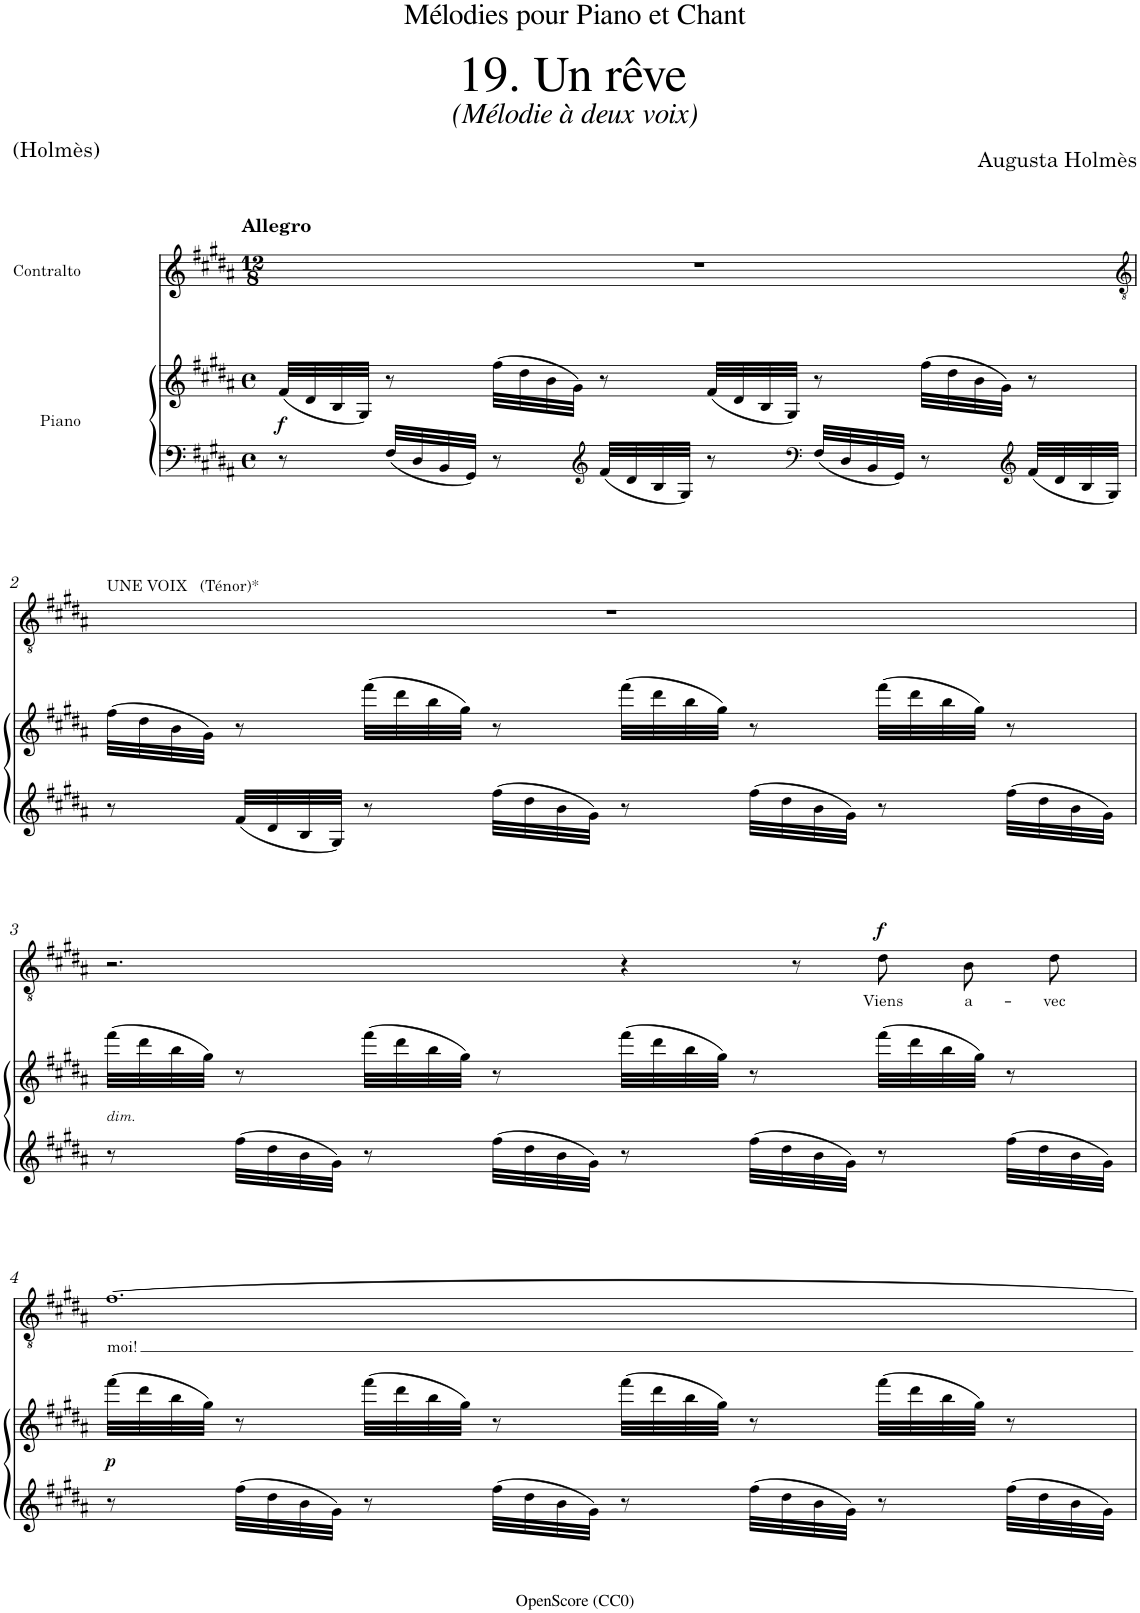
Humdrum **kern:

**kern	**kern	**dynam	**kern	**text	**dynam	**kern
*part3	*part3	*part3	*part2	*part2	*part2	*part1
*staff4	*staff3	*staff3/4	*staff2	*staff2	*staff2	*staff1
*I"Piano	*	*	*I"Tenor	*	*	*I"Contralto
*I'Pno	*	*	*	*	*	*
*	*	*	*stria5	*	*	*
*clefF4	*clefG2	*	*clefGv2	*	*	*clefG2
*k[f#c#g#d#a#]	*k[f#c#g#d#a#]	*	*k[f#c#g#d#a#]	*	*	*k[f#c#g#d#a#]
*M4/4	*M4/4	*	*M12/8	*	*	*M12/8
=1	=1	=1	=1	=1	=1	=1
!	!	!	!	!	!	!LO:TX:a:B:t=Allegro
!	!	!	!	!	!	!LO:TX:a:color=#FFFFFF:t=.
!	!	!LO:DY:b	!	!	!	!
8r	(32f#/LLL	f	1.r	.	.	1.r
.	32d#/	.	.	.	.	.
.	32B/	.	.	.	.	.
.	32G#/JJJ)	.	.	.	.	.
32F#/LLL	8r	.	.	.	.	.
32D#/	.	.	.	.	.	.
32BB/	.	.	.	.	.	.
32GG#/JJJ	.	.	.	.	.	.
8r	(32ff#\LLL	.	.	.	.	.
.	32dd#\	.	.	.	.	.
.	32b\	.	.	.	.	.
.	32g#\JJJ)	.	.	.	.	.
*clefG2	*	*	*	*	*	*
32f#/LLL	8r	.	.	.	.	.
32d#/	.	.	.	.	.	.
32B/	.	.	.	.	.	.
32G#/JJJ	.	.	.	.	.	.
8r	(32f#/LLL	.	.	.	.	.
.	32d#/	.	.	.	.	.
.	32B/	.	.	.	.	.
.	32G#/JJJ)	.	.	.	.	.
*clefF4	*	*	*	*	*	*
32F#/LLL	8r	.	.	.	.	.
32D#/	.	.	.	.	.	.
32BB/	.	.	.	.	.	.
32GG#/JJJ	.	.	.	.	.	.
8r	(32ff#\LLL	.	.	.	.	.
.	32dd#\	.	.	.	.	.
.	32b\	.	.	.	.	.
.	32g#\JJJ)	.	.	.	.	.
*clefG2	*	*	*	*	*	*
32f#/LLL	8r	.	.	.	.	.
32d#/	.	.	.	.	.	.
32B/	.	.	.	.	.	.
32G#/JJJ	.	.	.	.	.	.
2ryy	2ryy	.	.	.	.	.
!!LO:LB:g=z
=2	=2	=2	=2	=2	=2	=2
*	*	*	*	*	*	*clefGv2
!	!	!	!LO:TX:a:t=UNE VOIX   (Ténor)*	!	!	!
8r	(32ff#\LLL	.	1.r	.	.	1.r
.	32dd#\	.	.	.	.	.
.	32b\	.	.	.	.	.
.	32g#\JJJ)	.	.	.	.	.
32f#/LLL	8r	.	.	.	.	.
32d#/	.	.	.	.	.	.
32B/	.	.	.	.	.	.
32G#/JJJ	.	.	.	.	.	.
8r	(32fff#\LLL	.	.	.	.	.
.	32ddd#\	.	.	.	.	.
.	32bb\	.	.	.	.	.
.	32gg#\JJJ)	.	.	.	.	.
32ff#\LLL	8r	.	.	.	.	.
32dd#\	.	.	.	.	.	.
32b\	.	.	.	.	.	.
32g#\JJJ	.	.	.	.	.	.
8r	(32fff#\LLL	.	.	.	.	.
.	32ddd#\	.	.	.	.	.
.	32bb\	.	.	.	.	.
.	32gg#\JJJ)	.	.	.	.	.
32ff#\LLL	8r	.	.	.	.	.
32dd#\	.	.	.	.	.	.
32b\	.	.	.	.	.	.
32g#\JJJ	.	.	.	.	.	.
8r	(32fff#\LLL	.	.	.	.	.
.	32ddd#\	.	.	.	.	.
.	32bb\	.	.	.	.	.
.	32gg#\JJJ)	.	.	.	.	.
32ff#\LLL	8r	.	.	.	.	.
32dd#\	.	.	.	.	.	.
32b\	.	.	.	.	.	.
32g#\JJJ	.	.	.	.	.	.
2ryy	2ryy	.	.	.	.	.
!!LO:LB:g=z
=3	=3	=3	=3	=3	=3	=3
!	!LO:TX:b:i:t=dim.	!	!	!	!	!
8r	(32fff#\LLL	.	2.r	.	.	1.r
.	32ddd#\	.	.	.	.	.
.	32bb\	.	.	.	.	.
.	32gg#\JJJ)	.	.	.	.	.
32ff#\LLL	8r	.	.	.	.	.
32dd#\	.	.	.	.	.	.
32b\	.	.	.	.	.	.
32g#\JJJ	.	.	.	.	.	.
8r	(32fff#\LLL	.	.	.	.	.
.	32ddd#\	.	.	.	.	.
.	32bb\	.	.	.	.	.
.	32gg#\JJJ)	.	.	.	.	.
32ff#\LLL	8r	.	.	.	.	.
32dd#\	.	.	.	.	.	.
32b\	.	.	.	.	.	.
32g#\JJJ	.	.	.	.	.	.
8r	(32fff#\LLL	.	.	.	.	.
.	32ddd#\	.	.	.	.	.
.	32bb\	.	.	.	.	.
.	32gg#\JJJ)	.	.	.	.	.
32ff#\LLL	8r	.	.	.	.	.
32dd#\	.	.	.	.	.	.
32b\	.	.	.	.	.	.
32g#\JJJ	.	.	.	.	.	.
8r	(32fff#\LLL	.	4r	.	.	.
.	32ddd#\	.	.	.	.	.
.	32bb\	.	.	.	.	.
.	32gg#\JJJ)	.	.	.	.	.
32ff#\LLL	8r	.	.	.	.	.
32dd#\	.	.	.	.	.	.
32b\	.	.	.	.	.	.
32g#\JJJ	.	.	.	.	.	.
2ryy	2ryy	.	8r	.	.	.
!	!	!	!	!LO:LY:b	!LO:DY:a	!
.	.	.	8d#\L	Viens	f	.
!	!	!	!	!LO:LY:b	!	!
.	.	.	8B\	a-	.	.
!	!	!	!	!LO:LY:b	!	!
.	.	.	8d#\J	-vec	.	.
!!LO:LB:g=z
=4	=4	=4	=4	=4	=4	=4
!	!	!LO:DY:b	!	!LO:LY:b	!	!
8r	(32fff#\LLL	p	[1.f#	moi!	.	1.r
.	32ddd#\	.	.	.	.	.
.	32bb\	.	.	.	.	.
.	32gg#\JJJ)	.	.	.	.	.
32ff#\LLL	8r	.	.	.	.	.
32dd#\	.	.	.	.	.	.
32b\	.	.	.	.	.	.
32g#\JJJ	.	.	.	.	.	.
8r	(32fff#\LLL	.	.	.	.	.
.	32ddd#\	.	.	.	.	.
.	32bb\	.	.	.	.	.
.	32gg#\JJJ)	.	.	.	.	.
32ff#\LLL	8r	.	.	.	.	.
32dd#\	.	.	.	.	.	.
32b\	.	.	.	.	.	.
32g#\JJJ	.	.	.	.	.	.
8r	(32fff#\LLL	.	.	.	.	.
.	32ddd#\	.	.	.	.	.
.	32bb\	.	.	.	.	.
.	32gg#\JJJ)	.	.	.	.	.
32ff#\LLL	8r	.	.	.	.	.
32dd#\	.	.	.	.	.	.
32b\	.	.	.	.	.	.
32g#\JJJ	.	.	.	.	.	.
8r	(32fff#\LLL	.	.	.	.	.
.	32ddd#\	.	.	.	.	.
.	32bb\	.	.	.	.	.
.	32gg#\JJJ)	.	.	.	.	.
32ff#\LLL	8r	.	.	.	.	.
32dd#\	.	.	.	.	.	.
32b\	.	.	.	.	.	.
32g#\JJJ	.	.	.	.	.	.
2ryy	2ryy	.	.	.	.	.
=	=	=	=	=	=	=
*-	*-	*-	*-	*-	*-	*-
